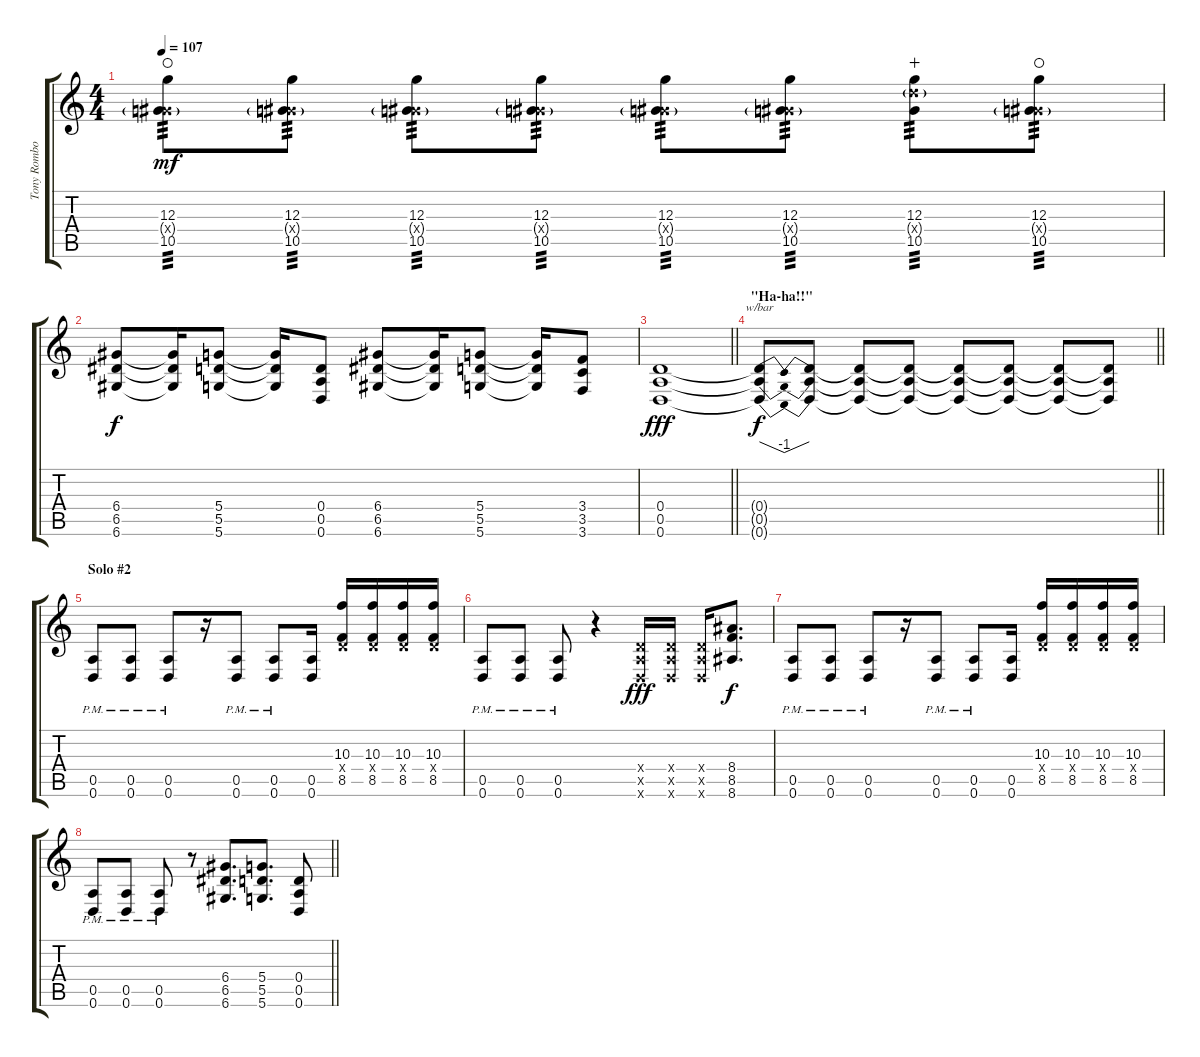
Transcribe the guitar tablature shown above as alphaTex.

\track ("Tony Rombola #2" "Tony Rombo") {instrument distortionguitar}
\staff {score tabs}
\tuning (E4 B3 G3 D3 A2 D2) {hide}
\ts (4 4)
\tempo 107
\clef g2
\ks c
(12.3 6.4{g x} 10.5).8{tp 3 dy mf waho} (12.3 6.4{g x} 10.5).8{tp 3} (12.3 6.4{g x} 10.5).8{tp 3} (12.3 6.4{g x} 10.5).8{tp 3} (12.3 6.4{g x} 10.5).8{tp 3} (12.3 6.4{g x} 10.5).8{tp 3} (12.3 12.4{g x} 10.5).8{tp 3 wahc} (12.3 6.4{g x} 10.5).8{tp 3 waho} |
(6.4 6.5 6.6).8{dy f} (6.4{t} 6.5{t} 6.6{t}).16 (5.4 5.5 5.6).8 (5.4{t} 5.5{t} 5.6{t}).16 (0.4 0.5 0.6).8 (6.4 6.5 6.6).8 (6.4{t} 6.5{t} 6.6{t}).16 (5.4 5.5 5.6).8 (5.4{t} 5.5{t} 5.6{t}).16 (3.4 3.5 3.6).8 |
\barLineRight lightlight
(0.4 0.5 0.6).1{dy fff volume 9} |
\section ("" "\"Ha-ha!!\"")
\barLineRight lightlight
(0.4{t} 0.5{t} 0.6{t}).8{tbe (dip default 0 0 30 -4 60 0) dy f} (0.4{t} 0.5{t} 0.6{t}).8 (0.4{t} 0.5{t} 0.6{t}).8 (0.4{t} 0.5{t} 0.6{t}).8 (0.4{t} 0.5{t} 0.6{t}).8 (0.4{t} 0.5{t} 0.6{t}).8 (0.4{t} 0.5{t} 0.6{t}).8 (0.4{t} 0.5{t} 0.6{t}).8 |
\section ("" "Solo #2")
(0.5{pm} 0.6{pm}).8{volume 12} (0.5{pm} 0.6{pm}).8 (0.5{pm} 0.6{pm}).8 r.16 (0.5{pm} 0.6{pm}).8 (0.5{pm} 0.6{pm}).8 (0.5 0.6).16 (10.3 0.4{x} 8.5).16 (10.3 0.4{x} 8.5).16 (10.3 0.4{x} 8.5).16 (10.3 0.4{x} 8.5).16 |
(0.5{pm} 0.6{pm}).8 (0.5{pm} 0.6{pm}).8 (0.5{pm} 0.6{pm}).8 r.4 (0.4{x} 0.5{x} 0.6{x}).16{dy fff} (0.4{x} 0.5{x} 0.6{x}).16 (0.4{x} 0.5{x} 0.6{x}).16 (8.4 8.5 8.6).8{d dy f} |
(0.5{pm} 0.6{pm}).8 (0.5{pm} 0.6{pm}).8 (0.5{pm} 0.6{pm}).8 r.16 (0.5{pm} 0.6{pm}).8 (0.5{pm} 0.6{pm}).8 (0.5 0.6).16 (10.3 0.4{x} 8.5).16 (10.3 0.4{x} 8.5).16 (10.3 0.4{x} 8.5).16 (10.3 0.4{x} 8.5).16 |
\barLineRight lightlight
(0.5{pm} 0.6{pm}).8 (0.5{pm} 0.6{pm}).8 (0.5{pm} 0.6{pm}).8 r.8 (6.4 6.5 6.6).8{d} (5.4 5.5 5.6).8{d} (0.4 0.5 0.6).8
